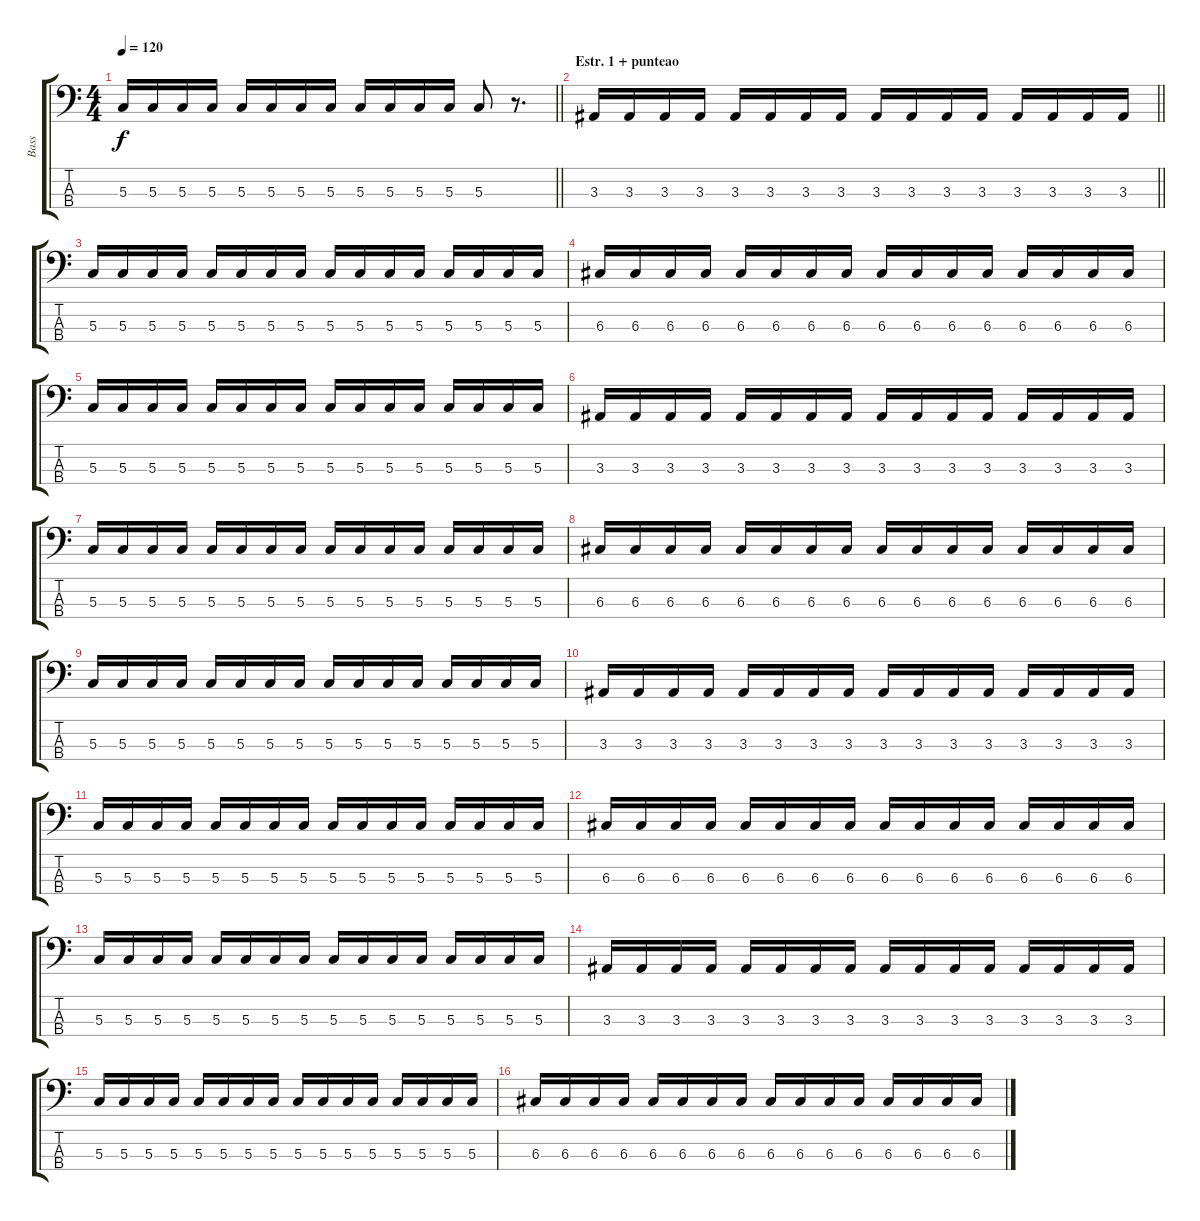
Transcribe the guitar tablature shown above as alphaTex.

\track ("Bass" "Bass") {instrument electricbassfinger}
\staff {score tabs}
\tuning (F2 C2 G1 D1) {hide}
\ts (4 4)
\tempo 120
\clef f4
\barLineRight lightlight
\ks c
5.3.16{dy f} 5.3.16 5.3.16 5.3.16 5.3.16 5.3.16 5.3.16 5.3.16 5.3.16 5.3.16 5.3.16 5.3.16 5.3.8 r.8{d} |
\section ("" "Estr. 1 + punteao")
\barLineRight lightlight
3.3.16 3.3.16 3.3.16 3.3.16 3.3.16 3.3.16 3.3.16 3.3.16 3.3.16 3.3.16 3.3.16 3.3.16 3.3.16 3.3.16 3.3.16 3.3.16 |
5.3.16 5.3.16 5.3.16 5.3.16 5.3.16 5.3.16 5.3.16 5.3.16 5.3.16 5.3.16 5.3.16 5.3.16 5.3.16 5.3.16 5.3.16 5.3.16 |
6.3.16 6.3.16 6.3.16 6.3.16 6.3.16 6.3.16 6.3.16 6.3.16 6.3.16 6.3.16 6.3.16 6.3.16 6.3.16 6.3.16 6.3.16 6.3.16 |
5.3.16 5.3.16 5.3.16 5.3.16 5.3.16 5.3.16 5.3.16 5.3.16 5.3.16 5.3.16 5.3.16 5.3.16 5.3.16 5.3.16 5.3.16 5.3.16 |
3.3.16 3.3.16 3.3.16 3.3.16 3.3.16 3.3.16 3.3.16 3.3.16 3.3.16 3.3.16 3.3.16 3.3.16 3.3.16 3.3.16 3.3.16 3.3.16 |
5.3.16 5.3.16 5.3.16 5.3.16 5.3.16 5.3.16 5.3.16 5.3.16 5.3.16 5.3.16 5.3.16 5.3.16 5.3.16 5.3.16 5.3.16 5.3.16 |
6.3.16 6.3.16 6.3.16 6.3.16 6.3.16 6.3.16 6.3.16 6.3.16 6.3.16 6.3.16 6.3.16 6.3.16 6.3.16 6.3.16 6.3.16 6.3.16 |
5.3.16 5.3.16 5.3.16 5.3.16 5.3.16 5.3.16 5.3.16 5.3.16 5.3.16 5.3.16 5.3.16 5.3.16 5.3.16 5.3.16 5.3.16 5.3.16 |
3.3.16 3.3.16 3.3.16 3.3.16 3.3.16 3.3.16 3.3.16 3.3.16 3.3.16 3.3.16 3.3.16 3.3.16 3.3.16 3.3.16 3.3.16 3.3.16 |
5.3.16 5.3.16 5.3.16 5.3.16 5.3.16 5.3.16 5.3.16 5.3.16 5.3.16 5.3.16 5.3.16 5.3.16 5.3.16 5.3.16 5.3.16 5.3.16 |
6.3.16 6.3.16 6.3.16 6.3.16 6.3.16 6.3.16 6.3.16 6.3.16 6.3.16 6.3.16 6.3.16 6.3.16 6.3.16 6.3.16 6.3.16 6.3.16 |
5.3.16 5.3.16 5.3.16 5.3.16 5.3.16 5.3.16 5.3.16 5.3.16 5.3.16 5.3.16 5.3.16 5.3.16 5.3.16 5.3.16 5.3.16 5.3.16 |
3.3.16 3.3.16 3.3.16 3.3.16 3.3.16 3.3.16 3.3.16 3.3.16 3.3.16 3.3.16 3.3.16 3.3.16 3.3.16 3.3.16 3.3.16 3.3.16 |
5.3.16 5.3.16 5.3.16 5.3.16 5.3.16 5.3.16 5.3.16 5.3.16 5.3.16 5.3.16 5.3.16 5.3.16 5.3.16 5.3.16 5.3.16 5.3.16 |
6.3.16 6.3.16 6.3.16 6.3.16 6.3.16 6.3.16 6.3.16 6.3.16 6.3.16 6.3.16 6.3.16 6.3.16 6.3.16 6.3.16 6.3.16 6.3.16
